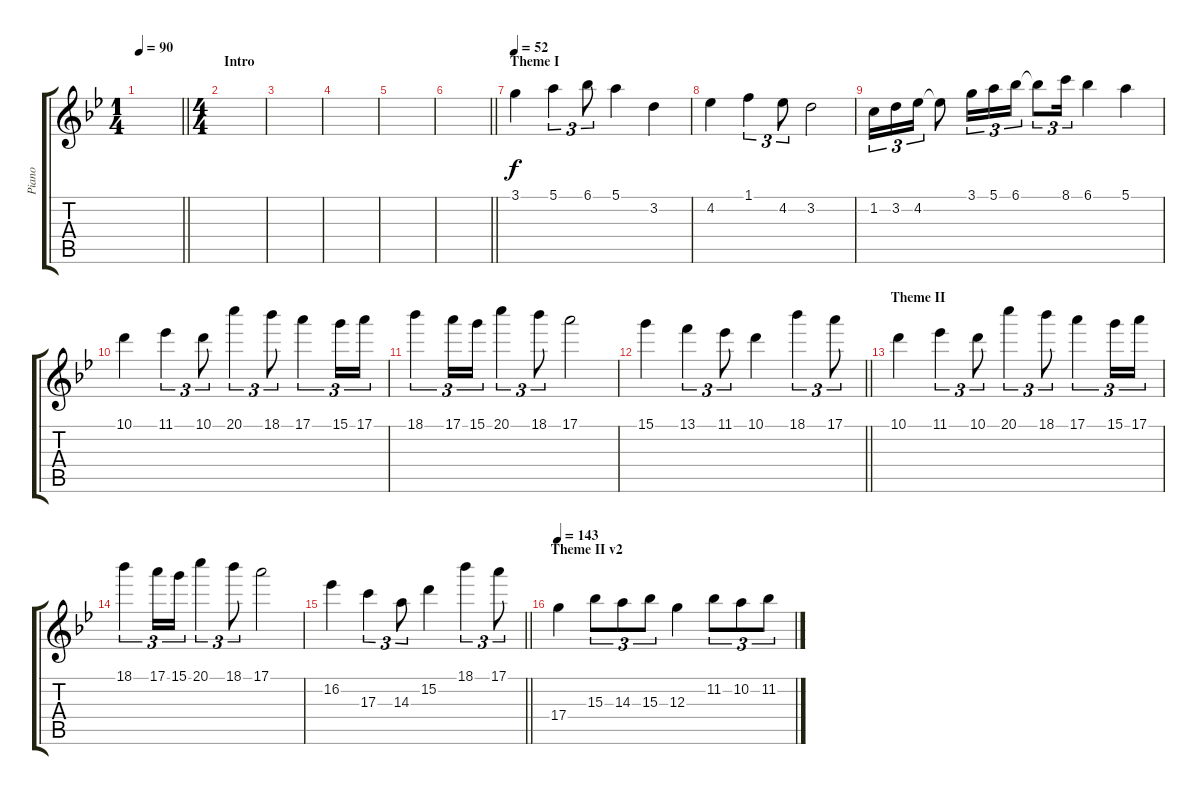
\track ("Piano" "Piano") {instrument acousticgrandpiano}
\staff {score tabs}
\tuning (E5 B4 G4 D4 A3 E3) {hide}
\ts (1 4)
\tempo 90
\clef g2
\barLineRight lightlight
\ks bb
|
\ts (4 4)
\section ("" "Intro")
|
|
|
|
\barLineRight lightlight
|
\section ("" "Theme I")
\tempo 52
3.1.4 5.1.4{tu (3 2)} 6.1.8{tu (3 2)} 5.1.4 3.2.4 |
4.2.4 1.1.4{tu (3 2)} 4.2.8{tu (3 2)} 3.2.2 |
1.2.16{tu (3 2)} 3.2.16{tu (3 2)} 4.2.16{tu (3 2)} 4.2{t}.8 3.1.16{tu (3 2)} 5.1.16{tu (3 2)} 6.1.16{tu (3 2)} 6.1{t}.8{tu (3 2)} 8.1.16{tu (3 2)} 6.1.4 5.1.4 |
10.1.4 11.1.4{tu (3 2)} 10.1.8{tu (3 2)} 20.1.4{tu (3 2)} 18.1.8{tu (3 2)} 17.1.4{tu (3 2)} 15.1.16{tu (3 2)} 17.1.16{tu (3 2)} |
18.1.4{tu (3 2)} 17.1.16{tu (3 2)} 15.1.16{tu (3 2)} 20.1.4{tu (3 2)} 18.1.8{tu (3 2)} 17.1.2 |
\barLineRight lightlight
15.1.4 13.1.4{tu (3 2)} 11.1.8{tu (3 2)} 10.1.4 18.1.4{tu (3 2)} 17.1.8{tu (3 2)} |
\section ("" "Theme II")
10.1.4 11.1.4{tu (3 2)} 10.1.8{tu (3 2)} 20.1.4{tu (3 2)} 18.1.8{tu (3 2)} 17.1.4{tu (3 2)} 15.1.16{tu (3 2)} 17.1.16{tu (3 2)} |
18.1.4{tu (3 2)} 17.1.16{tu (3 2)} 15.1.16{tu (3 2)} 20.1.4{tu (3 2)} 18.1.8{tu (3 2)} 17.1.2 |
\barLineRight lightlight
16.2.4 17.3.4{tu (3 2)} 14.3.8{tu (3 2)} 15.2.4 18.1.4{tu (3 2)} 17.1.8{tu (3 2)} |
\section ("" "Theme II v2")
\tempo 143
17.4.4 15.3.8{tu (3 2)} 14.3.8{tu (3 2)} 15.3.8{tu (3 2)} 12.3.4 11.2.8{tu (3 2)} 10.2.8{tu (3 2)} 11.2.8{tu (3 2)}
